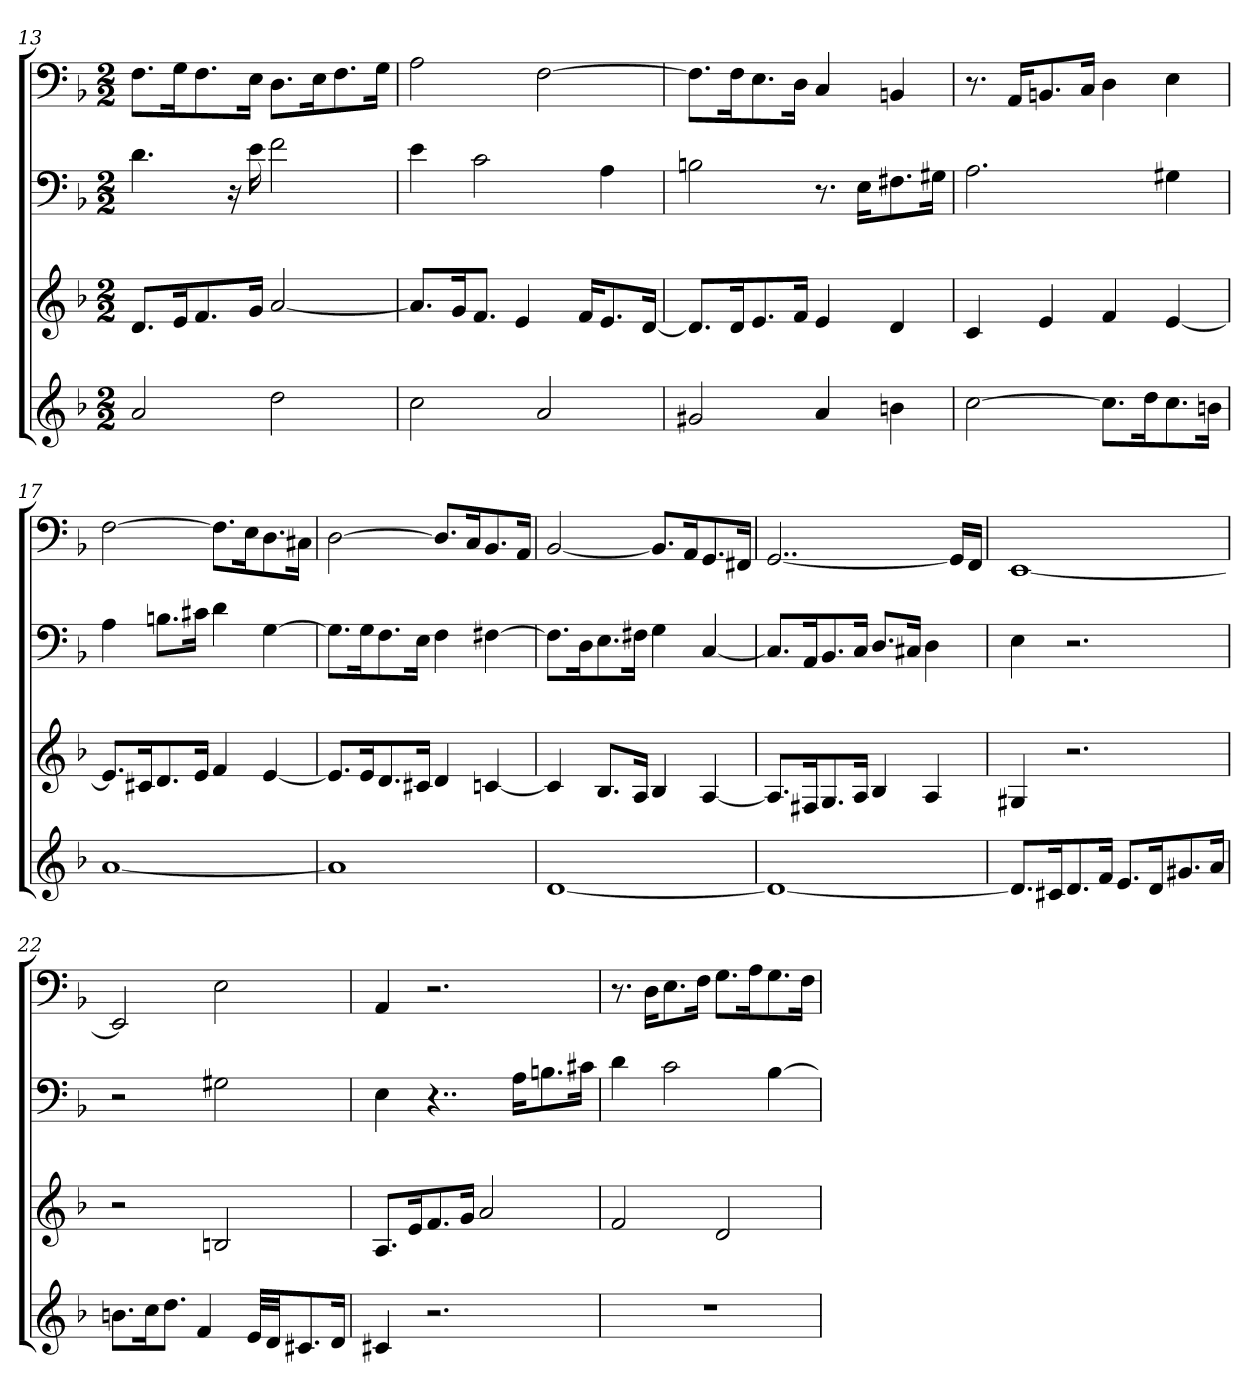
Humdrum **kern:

**kern	**kern	**kern	**kern
*part4	*part3	*part2	*part1
*staff4	*staff3	*staff2	*staff1
*k[b-]	*k[b-]	*k[b-]	*k[b-]
*d:	*d:	*d:	*d:
*M2/2	*M2/2	*M2/2	*M2/2
=13	=13	=13	=13
2a	8.dL	4.d	8.FL
.	16eK	.	16GK
.	8.f	.	8.F
.	.	16r	.
.	16gJk	16e	16EJk
2dd	[2a	2f	8.DL
.	.	.	16EK
.	.	.	8.F
.	.	.	16GJk
=14	=14	=14	=14
2cc	8.aL]	4e	2A
.	16gK	.	.
.	8.fJ	2c	.
.	4e	.	.
2a	.	.	[2F
.	16fKL	.	.
.	8.e	4A	.
.	[16dJk	.	.
=15	=15	=15	=15
2g#X	8.dL]	2Bn	8.FL]
.	16dK	.	16FK
.	8.e	.	8.E
.	16fJk	.	16DJk
4a	4e	8.r	4C
.	.	16EKL	.
4bn	4d	8.F#X	4BBn
.	.	16G#XJk	.
=16	=16	=16	=16
[2cc	4c	2.A	8.r
.	.	.	16AAKL
.	4e	.	8.BBn
.	.	.	16CJk
8.ccL]	4f	.	4D
16ddK	.	.	.
8.cc	[4e	4G#X	4E
16bnJk	.	.	.
=17	=17	=17	=17
[1a	8.eL]	4A	[2F
.	16c#XK	.	.
.	8.d	8.BnL	.
.	16eJk	16c#XJk	.
.	4f	4d	8.FL]
.	.	.	16EK
.	[4e	[4G	8.D
.	.	.	16C#XJk
=18	=18	=18	=18
1a]	8.eL]	8.GL]	[2D
.	16eK	16GK	.
.	8.d	8.F	.
.	16c#XJk	16EJk	.
.	4d	4F	8.DL]
.	.	.	16CK
.	[4cn	[4F#X	8.BB-
.	.	.	16AAJk
=19	=19	=19	=19
[1d	4c]	8.F#L]	[2BB-
.	.	16DK	.
.	8.B-L	8.E	.
.	16AJk	16F#XJk	.
.	4B-	4G	8.BB-L]
.	.	.	16AAK
.	[4A	[4C	8.GG
.	.	.	16FF#XJk
=20	=20	=20	=20
1d_	8.AL]	8.CL]	[2..GG
.	16F#XK	16AAK	.
.	8.G	8.BB-	.
.	16AJk	16CJk	.
.	4B-	8.DL	.
.	.	16C#XJk	.
.	4A	4D	.
.	.	.	16GGLL]
.	.	.	16FFJJ
=21	=21	=21	=21
8.dL]	4G#X	4E	[1EE
16c#XK	.	.	.
8.d	2.r	2.r	.
16fJk	.	.	.
8.eL	.	.	.
16dK	.	.	.
8.g#X	.	.	.
16aJk	.	.	.
=22	=22	=22	=22
8.bnL	2r	2r	2EE]
16ccK	.	.	.
8.ddJ	.	.	.
4f	.	.	.
.	2Bn	2G#X	2E
32eLLL	.	.	.
32dJJ	.	.	.
8.c#X	.	.	.
16dJk	.	.	.
=23	=23	=23	=23
4c#X	8.AL	4E	4AA
.	16eK	.	.
2.r	8.f	4..r	2.r
.	16gJk	.	.
.	2a	.	.
.	.	16AKL	.
.	.	8.Bn	.
.	.	16c#XJk	.
=24	=24	=24	=24
1r	2f	4d	8.r
.	.	.	16DKL
.	.	2c	8.E
.	.	.	16FJk
.	2d	.	8.GL
.	.	.	16AK
.	.	[4B-	8.G
.	.	.	16FJk
=	=	=	=
*-	*-	*-	*-
